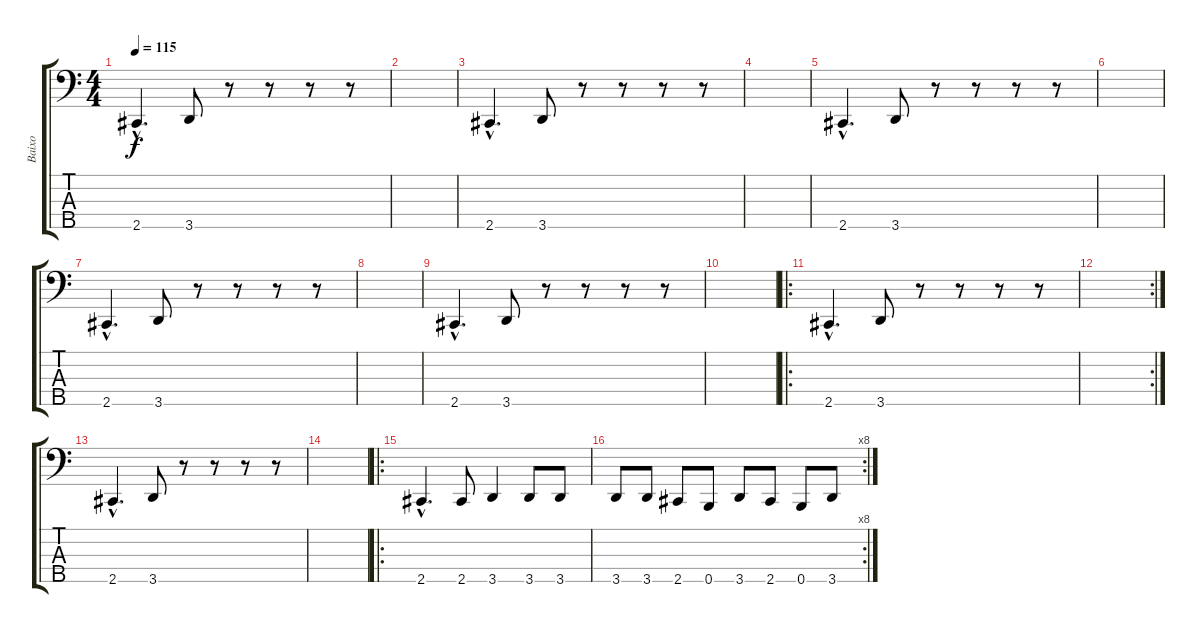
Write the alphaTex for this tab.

\track ("Baixo" "Baixo") {instrument electricbasspick}
\staff {score tabs}
\tuning (G2 D2 A1 E1 B0) {hide}
\ts (4 4)
\tempo 115
\clef f4
\ks c
2.5{hac}.4{d dy f} 3.5.8 r.8 r.8 r.8 r.8 |
|
2.5{hac}.4{d} 3.5.8 r.8 r.8 r.8 r.8 |
|
2.5{hac}.4{d} 3.5.8 r.8 r.8 r.8 r.8 |
|
2.5{hac}.4{d} 3.5.8 r.8 r.8 r.8 r.8 |
|
2.5{hac}.4{d} 3.5.8 r.8 r.8 r.8 r.8 |
|
\ro
2.5{hac}.4{d} 3.5.8 r.8 r.8 r.8 r.8 |
\rc 2
|
2.5{hac}.4{d} 3.5.8 r.8 r.8 r.8 r.8 |
|
\ro
2.5{hac}.4{d} 2.5.8 3.5.4 3.5.8 3.5.8 |
\rc 8
3.5.8 3.5.8 2.5.8 0.5.8 3.5.8 2.5.8 0.5.8 3.5.8
